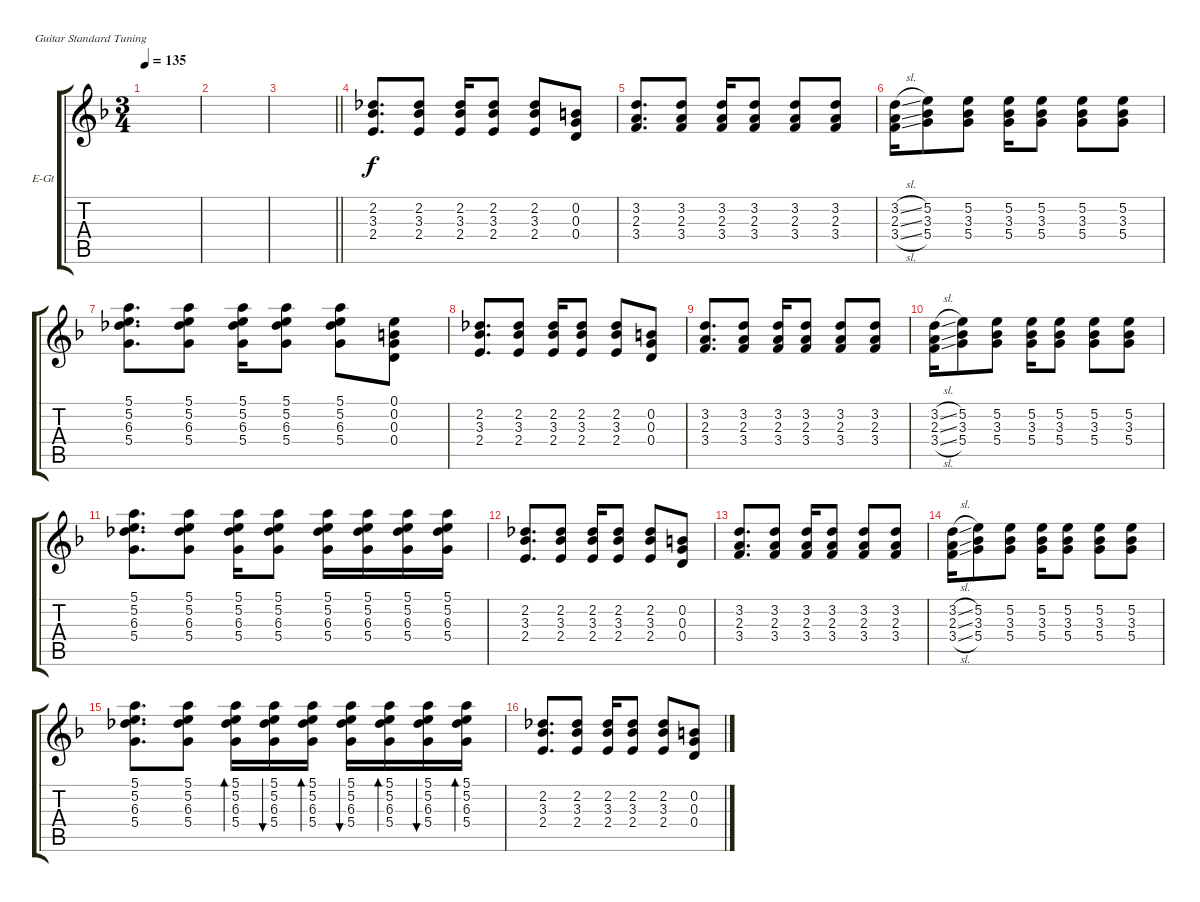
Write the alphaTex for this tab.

\bracketExtendMode groupsimilarinstruments
\firstSystemTrackNameOrientation horizontal
\otherSystemsTrackNameOrientation horizontal
\track ("guitar clean 2 (Artur Potemkin)" "E-Gt") {instrument electricguitarclean}
\staff {score tabs}
\tuning (E4 B3 G3 D3 A2 E2)
\ts (3 4)
\tempo 135
\clef g2
\scale
0.333333
\ks dminor
|
\scale
0.333333 |
\scale
0.333333
\barLineRight lightlight
|
\section ("" "")
\scale
0.333333 (2.2 3.3 2.4).8{d dy f} (2.2 3.3 2.4).8 (2.2 3.3 2.4).16 (2.2 3.3 2.4).8 (2.2 3.3 2.4).8 (0.2 0.3 0.4).8 |
\scale
0.333333 (3.2 2.3 3.4).8{d} (3.2 2.3 3.4).8 (3.2 2.3 3.4).16 (3.2 2.3 3.4).8 (3.2 2.3 3.4).8 (3.4 2.3 3.2).8 |
\scale
0.333333 (3.4{sl} 2.3{sl} 3.2{sl}).16 (5.2 3.3 5.4).8 (5.2 3.3 5.4).8 (5.2 3.3 5.4).16 (5.2 3.3 5.4).8 (5.2 3.3 5.4).8 (5.2 3.3 5.4).8 |
\scale
0.333333 (5.1 5.2 6.3 5.4).8{d} (5.1 5.2 6.3 5.4).8 (5.1 5.2 6.3 5.4).16 (5.1 5.2 6.3 5.4).8 (5.1 5.2 6.3 5.4).8 (0.1 0.2 0.3 0.4).8 |
\scale
0.333333 (2.2 3.3 2.4).8{d} (2.2 3.3 2.4).8 (2.2 3.3 2.4).16 (2.2 3.3 2.4).8 (2.2 3.3 2.4).8 (0.2 0.3 0.4).8 |
\scale
0.333333 (3.2 2.3 3.4).8{d} (3.2 2.3 3.4).8 (3.2 2.3 3.4).16 (3.2 2.3 3.4).8 (3.2 2.3 3.4).8 (3.4 2.3 3.2).8 |
\scale
0.333333 (3.4{sl} 2.3{sl} 3.2{sl}).16 (5.2 3.3 5.4).8 (5.2 3.3 5.4).8 (5.2 3.3 5.4).16 (5.2 3.3 5.4).8 (5.2 3.3 5.4).8 (5.2 3.3 5.4).8 |
\scale
0.333333 (5.1 5.2 6.3 5.4).8{d} (5.1 5.2 6.3 5.4).8 (5.1 5.2 6.3 5.4).16 (5.1 5.2 6.3 5.4).8 (5.1 5.2 6.3 5.4).16 (5.1 5.2 6.3 5.4).16 (5.1 5.2 6.3 5.4).16 (5.1 5.2 6.3 5.4).16 |
\scale
0.333333 (2.2 3.3 2.4).8{d} (2.2 3.3 2.4).8 (2.2 3.3 2.4).16 (2.2 3.3 2.4).8 (2.2 3.3 2.4).8 (0.2 0.3 0.4).8 |
\scale
0.333333 (3.2 2.3 3.4).8{d} (3.2 2.3 3.4).8 (3.2 2.3 3.4).16 (3.2 2.3 3.4).8 (3.2 2.3 3.4).8 (3.4 2.3 3.2).8 |
\scale
0.333333 (3.4{sl} 2.3{sl} 3.2{sl}).16 (5.2 3.3 5.4).8 (5.2 3.3 5.4).8 (5.2 3.3 5.4).16 (5.2 3.3 5.4).8 (5.2 3.3 5.4).8 (5.2 3.3 5.4).8 |
\scale
0.333333 (5.1 5.2 6.3 5.4).8{d} (5.1 5.2 6.3 5.4).8 (5.1 5.2 6.3 5.4).16{bd 30} (5.1 5.2 6.3 5.4).16{bu 30} (5.1 5.2 6.3 5.4).16{bd 30} (5.1 5.2 6.3 5.4).16{bu 30} (5.1 5.2 6.3 5.4).16{bd 30} (5.1 5.2 6.3 5.4).16{bu 30} (5.1 5.2 6.3 5.4).16{bd 30} |
\scale
0.333333 (2.2 3.3 2.4).8{d} (2.2 3.3 2.4).8 (2.2 3.3 2.4).16 (2.2 3.3 2.4).8 (2.2 3.3 2.4).8 (0.2 0.3 0.4).8
